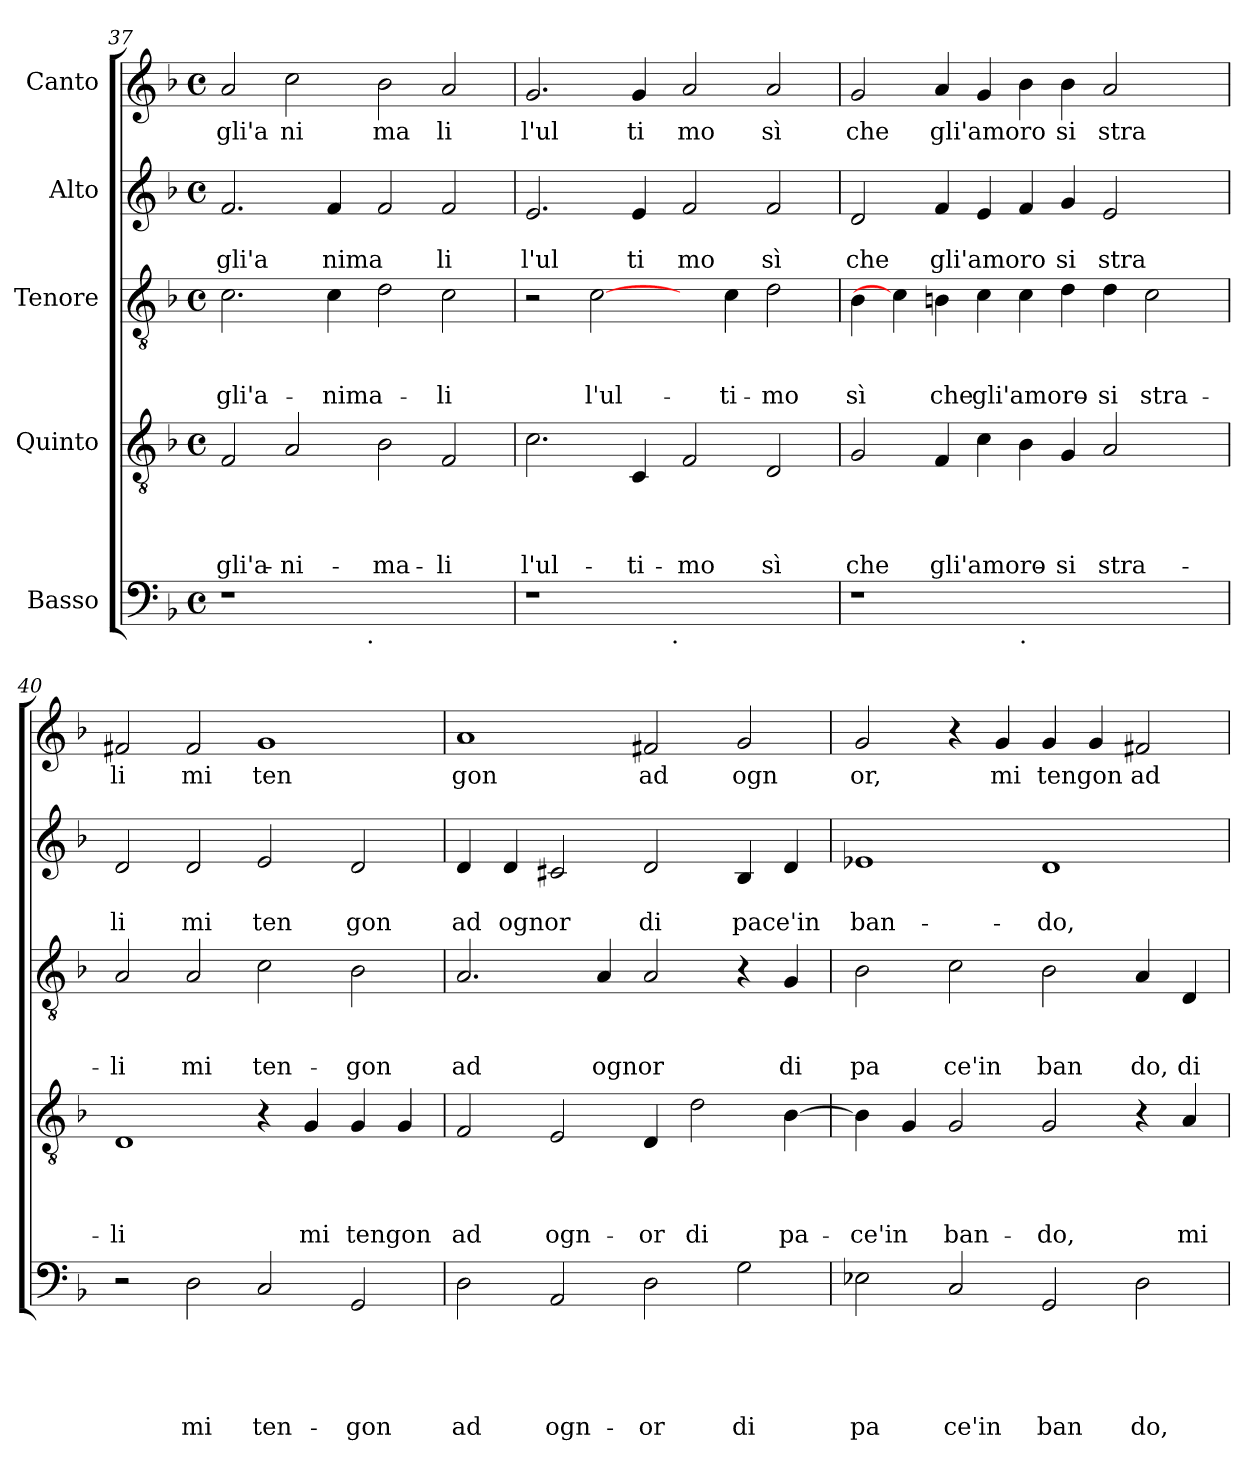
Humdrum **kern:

**kern	**text	**text	**text	**text	**text	**kern	**text	**text	**text	**text	**kern	**text	**text	**text	**kern	**text	**text	**kern	**text
*part5	*part5	*part5	*part5	*part5	*part5	*part4	*part4	*part4	*part4	*part4	*part3	*part3	*part3	*part3	*part2	*part2	*part2	*part1	*part1
*staff5	*staff5	*staff5	*staff5	*staff5	*staff5	*staff4	*staff4	*staff4	*staff4	*staff4	*staff3	*staff3	*staff3	*staff3	*staff2	*staff2	*staff2	*staff1	*staff1
*I"Basso	*	*	*	*	*	*I"Quinto	*	*	*	*	*I"Tenore	*	*	*	*I"Alto	*	*	*I"Canto	*
!!LO:LB:g=z
*clefF4	*	*	*	*	*	*clefGv2	*	*	*	*	*clefGv2	*	*	*	*clefG2	*	*	*clefG2	*
*k[b-]	*	*	*	*	*	*k[b-]	*	*	*	*	*k[b-]	*	*	*	*k[b-]	*	*	*k[b-]	*
*F:	*	*	*	*	*	*F:	*	*	*	*	*F:	*	*	*	*F:	*	*	*F:	*
*M4/4	*	*	*	*	*	*M4/4	*	*	*	*	*M4/4	*	*	*	*M4/4	*	*	*M4/4	*
*met(c)	*	*	*	*	*	*met(c)	*	*	*	*	*met(c)	*	*	*	*met(c)	*	*	*met(c)	*
=37	=37	=37	=37	=37	=37	=37	=37	=37	=37	=37	=37	=37	=37	=37	=37	=37	=37	=37	=37
!	!	!	!	!	!	!	!	!	!	!LO:LY:b	!	!	!	!LO:LY:b	!	!	!LO:LY:b	!	!LO:LY:b
*^	*	*	*	*	*	*	*	*	*	*	*	*	*	*	*	*	*	*	*
1r	2ryy	.	.	.	.	.	2F/	.	.	.	gli'a-	2.c\	.	.	gli'a-	2.f/	.	gli'a	2a/	gli'a
!	!	!	!	!	!	!	!	!	!	!	!LO:LY:b	!	!	!	!	!	!	!	!	!LO:LY:b
.	4...ryy	.	.	.	.	.	2A/	.	.	.	-ni-	.	.	.	.	.	.	.	2cc\	ni
!	!	!	!	!	!	!	!	!	!	!	!	!	!	!	!LO:LY:b	!	!	!LO:LY:b	!	!
.	.	.	.	.	.	.	.	.	.	.	.	4c\	.	.	-nima-	4f/	.	nima	.	.
!	!LO:TX:b:t=.	!	!	!	!	!	!	!	!	!	!	!	!	!	!	!	!	!	!	!
.	1ryy	.	.	.	.	.	.	.	.	.	.	.	.	.	.	.	.	.	.	.
!	!	!	!	!	!	!	!	!	!	!	!LO:LY:b	!	!	!	!	!	!	!	!	!LO:LY:b
1ryy	.	.	.	.	.	.	2B-\	.	.	.	-ma-	2d\	.	.	.	2f/	.	.	2b-\	ma
!	!	!	!	!	!	!	!	!	!	!	!LO:LY:b	!	!	!	!LO:LY:b	!	!	!LO:LY:b	!	!LO:LY:b
.	.	.	.	.	.	.	2F/	.	.	.	-li	2c\	.	.	-li	2f/	.	li	2a/	li
.	32ryy	.	.	.	.	.	.	.	.	.	.	.	.	.	.	.	.	.	.	.
=38	=38	=38	=38	=38	=38	=38	=38	=38	=38	=38	=38	=38	=38	=38	=38	=38	=38	=38	=38	=38
!	!	!	!	!	!	!	!	!	!	!	!LO:LY:b	!	!	!	!	!	!	!LO:LY:b	!	!LO:LY:b
1r	2ryy	.	.	.	.	.	2.c\	.	.	.	l'ul-	2r	.	.	.	2.e/	.	l'ul	2.g/	l'ul
!	!	!	!	!	!	!	!	!	!	!	!	!	!	!	!LO:LY:b	!	!	!	!	!
.	4...ryy	.	.	.	.	.	.	.	.	.	.	[2c\	.	.	l'ul-	.	.	.	.	.
!	!	!	!	!	!	!	!	!	!	!	!LO:LY:b	!	!	!	!	!	!	!LO:LY:b	!	!LO:LY:b
.	.	.	.	.	.	.	4C/	.	.	.	-ti-	.	.	.	.	4e/	.	ti	4g/	ti
!	!LO:TX:b:t=.	!	!	!	!	!	!	!	!	!	!	!	!	!	!	!	!	!	!	!
.	1ryy	.	.	.	.	.	.	.	.	.	.	.	.	.	.	.	.	.	.	.
!	!	!	!	!	!	!	!	!	!	!	!LO:LY:b	!	!	!	!	!	!	!LO:LY:b	!	!LO:LY:b
1ryy	.	.	.	.	.	.	2F/	.	.	.	-mo	4ryy	.	.	.	2f/	.	mo	2a/	mo
!	!	!	!	!	!	!	!	!	!	!	!	!	!	!	!LO:LY:b	!	!	!	!	!
.	.	.	.	.	.	.	.	.	.	.	.	4c\	.	.	-ti-	.	.	.	.	.
!	!	!	!	!	!	!	!	!	!	!	!LO:LY:b	!	!	!	!LO:LY:b	!	!	!LO:LY:b	!	!LO:LY:b
.	.	.	.	.	.	.	2D/	.	.	.	sì	2d\	.	.	-mo	2f/	.	sì	2a/	sì
.	32ryy	.	.	.	.	.	.	.	.	.	.	.	.	.	.	.	.	.	.	.
=39	=39	=39	=39	=39	=39	=39	=39	=39	=39	=39	=39	=39	=39	=39	=39	=39	=39	=39	=39	=39
!	!	!	!	!	!	!	!	!	!	!	!LO:LY:b	!	!	!	!LO:LY:b	!	!	!LO:LY:b	!	!LO:LY:b
*v	*v	*	*	*	*	*	*	*	*	*	*	*	*	*	*	*	*	*	*	*
1r	.	.	.	.	.	2G/	.	.	.	che	4B-\	.	.	sì	2d/	.	che	2g/	che
.	.	.	.	.	.	.	.	.	.	.	4c\]	.	.	.	.	.	.	.	.
!	!	!	!	!	!	!	!	!	!	!LO:LY:b	!	!	!	!LO:LY:b	!	!	!LO:LY:b	!	!LO:LY:b
.	.	.	.	.	.	4F/	.	.	.	gli'amoro-	4Bn\	.	.	che	4f/	.	gli'amoro	4a/	gli'amoro
!	!	!	!	!	!	!	!	!	!	!	!	!	!	!LO:LY:b	!	!	!	!	!
.	.	.	.	.	.	4c\	.	.	.	.	4c\	.	.	gli'amoro-	4e/	.	.	4g/	.
!LO:TX:b:t=.	!	!	!	!	!	!	!	!	!	!	!	!	!	!	!	!	!	!	!
1ryy	.	.	.	.	.	4B-\	.	.	.	.	4c\	.	.	.	4f/	.	.	4b-\	.
!	!	!	!	!	!	!	!	!	!	!LO:LY:b	!	!	!	!	!	!	!LO:LY:b	!	!LO:LY:b
.	.	.	.	.	.	4G/	.	.	.	-si	4d\	.	.	.	4g/	.	si	4b-\	si
!	!	!	!	!	!	!	!	!	!	!LO:LY:b	!	!	!	!LO:LY:b	!	!	!LO:LY:b	!	!LO:LY:b
.	.	.	.	.	.	2A/	.	.	.	stra-	4d\	.	.	-si	2e/	.	stra	2a/	stra
!	!	!	!	!	!	!	!	!	!	!	!	!	!	!LO:LY:b	!	!	!	!	!
.	.	.	.	.	.	.	.	.	.	.	2c\	.	.	stra-	.	.	.	.	.
4ryy	.	.	.	.	.	4ryy	.	.	.	.	.	.	.	.	4ryy	.	.	4ryy	.
=40	=40	=40	=40	=40	=40	=40	=40	=40	=40	=40	=40	=40	=40	=40	=40	=40	=40	=40	=40
!	!	!	!	!	!	!	!	!	!	!LO:LY:b	!	!	!	!LO:LY:b	!	!	!LO:LY:b	!	!LO:LY:b
2r	.	.	.	.	.	1D	.	.	.	-li	2A/	.	.	-li	2d/	.	li	2f#X/	li
!	!	!	!	!	!LO:LY:b	!	!	!	!	!	!	!	!	!LO:LY:b	!	!	!LO:LY:b	!	!LO:LY:b
2D\	.	.	.	.	mi	.	.	.	.	.	2A/	.	.	mi	2d/	.	mi	2f#/	mi
!	!	!	!	!	!LO:LY:b	!	!	!	!	!	!	!	!	!LO:LY:b	!	!	!LO:LY:b	!	!LO:LY:b
2C/	.	.	.	.	ten-	4r	.	.	.	.	2c\	.	.	ten-	2e/	.	ten	1g	ten
!	!	!	!	!	!	!	!	!	!	!LO:LY:b	!	!	!	!	!	!	!	!	!
.	.	.	.	.	.	4G/	.	.	.	mi	.	.	.	.	.	.	.	.	.
!	!	!	!	!	!LO:LY:b	!	!	!	!	!LO:LY:b	!	!	!	!LO:LY:b	!	!	!LO:LY:b	!	!
2GG/	.	.	.	.	-gon	4G/	.	.	.	tengon	2B-\	.	.	-gon	2d/	.	gon	.	.
.	.	.	.	.	.	4G/	.	.	.	.	.	.	.	.	.	.	.	.	.
=41	=41	=41	=41	=41	=41	=41	=41	=41	=41	=41	=41	=41	=41	=41	=41	=41	=41	=41	=41
!	!	!	!	!	!LO:LY:b	!	!	!	!	!LO:LY:b	!	!	!	!LO:LY:b	!	!	!LO:LY:b	!	!LO:LY:b
2D\	.	.	.	.	ad	2F/	.	.	.	ad	2.A/	.	.	ad	4d/	.	ad	1a	gon
!	!	!	!	!	!	!	!	!	!	!	!	!	!	!	!	!	!LO:LY:b	!	!
.	.	.	.	.	.	.	.	.	.	.	.	.	.	.	4d/	.	ognor	.	.
!	!	!	!	!	!LO:LY:b	!	!	!	!	!LO:LY:b	!	!	!	!	!	!	!	!	!
2AA/	.	.	.	.	ogn-	2E/	.	.	.	ogn-	.	.	.	.	2c#X/	.	.	.	.
!	!	!	!	!	!	!	!	!	!	!	!	!	!	!LO:LY:b	!	!	!	!	!
.	.	.	.	.	.	.	.	.	.	.	4A/	.	.	ognor	.	.	.	.	.
!	!	!	!	!	!LO:LY:b	!	!	!	!	!LO:LY:b	!	!	!	!	!	!	!LO:LY:b	!	!LO:LY:b
2D\	.	.	.	.	-or	4D/	.	.	.	-or	2A/	.	.	.	2d/	.	di	2f#X/	ad
!	!	!	!	!	!	!	!	!	!	!LO:LY:b	!	!	!	!	!	!	!	!	!
.	.	.	.	.	.	2d\	.	.	.	di	.	.	.	.	.	.	.	.	.
!	!	!	!	!	!LO:LY:b	!	!	!	!	!	!	!	!	!	!	!	!LO:LY:b	!	!LO:LY:b
2G\	.	.	.	.	di	.	.	.	.	.	4r	.	.	.	4B-/	.	pace'in	2g/	ogn
!	!	!	!	!	!	!	!	!	!	!LO:LY:b	!	!	!	!LO:LY:b	!	!	!	!	!
.	.	.	.	.	.	[<4B-\	.	.	.	pa-	4G/	.	.	di	4d/	.	.	.	.
!!LO:LB:g=z
=42	=42	=42	=42	=42	=42	=42	=42	=42	=42	=42	=42	=42	=42	=42	=42	=42	=42	=42	=42
!	!	!	!	!	!LO:LY:b	!	!	!	!	!LO:LY:b	!	!	!	!LO:LY:b	!	!	!LO:LY:b	!	!LO:LY:b
2E-X\	.	.	.	.	pa	4B-\]	.	.	.	-ce'in	2B-\	.	.	pa	1e-X	.	ban-	2g/	or,
.	.	.	.	.	.	4G/	.	.	.	.	.	.	.	.	.	.	.	.	.
!	!	!	!	!	!LO:LY:b	!	!	!	!	!LO:LY:b	!	!	!	!LO:LY:b	!	!	!	!	!
2C/	.	.	.	.	ce'in	2G/	.	.	.	ban-	2c\	.	.	ce'in	.	.	.	4r	.
!	!	!	!	!	!	!	!	!	!	!	!	!	!	!	!	!	!	!	!LO:LY:b
.	.	.	.	.	.	.	.	.	.	.	.	.	.	.	.	.	.	4g/	mi
!	!	!	!	!	!LO:LY:b	!	!	!	!	!LO:LY:b	!	!	!	!LO:LY:b	!	!	!LO:LY:b	!	!LO:LY:b
2GG/	.	.	.	.	ban	2G/	.	.	.	-do,	2B-\	.	.	ban	1d	.	-do,	4g/	tengon
.	.	.	.	.	.	.	.	.	.	.	.	.	.	.	.	.	.	4g/	.
!	!	!	!	!	!LO:LY:b	!	!	!	!	!	!	!	!	!LO:LY:b	!	!	!	!	!LO:LY:b
2D\	.	.	.	.	do,	4r	.	.	.	.	4A/	.	.	do,	.	.	.	2f#X/	ad
!	!	!	!	!	!	!	!	!	!	!LO:LY:b	!	!	!	!LO:LY:b	!	!	!	!	!
.	.	.	.	.	.	4A/	.	.	.	mi	4D/	.	.	di	.	.	.	.	.
=	=	=	=	=	=	=	=	=	=	=	=	=	=	=	=	=	=	=	=
*-	*-	*-	*-	*-	*-	*-	*-	*-	*-	*-	*-	*-	*-	*-	*-	*-	*-	*-	*-
